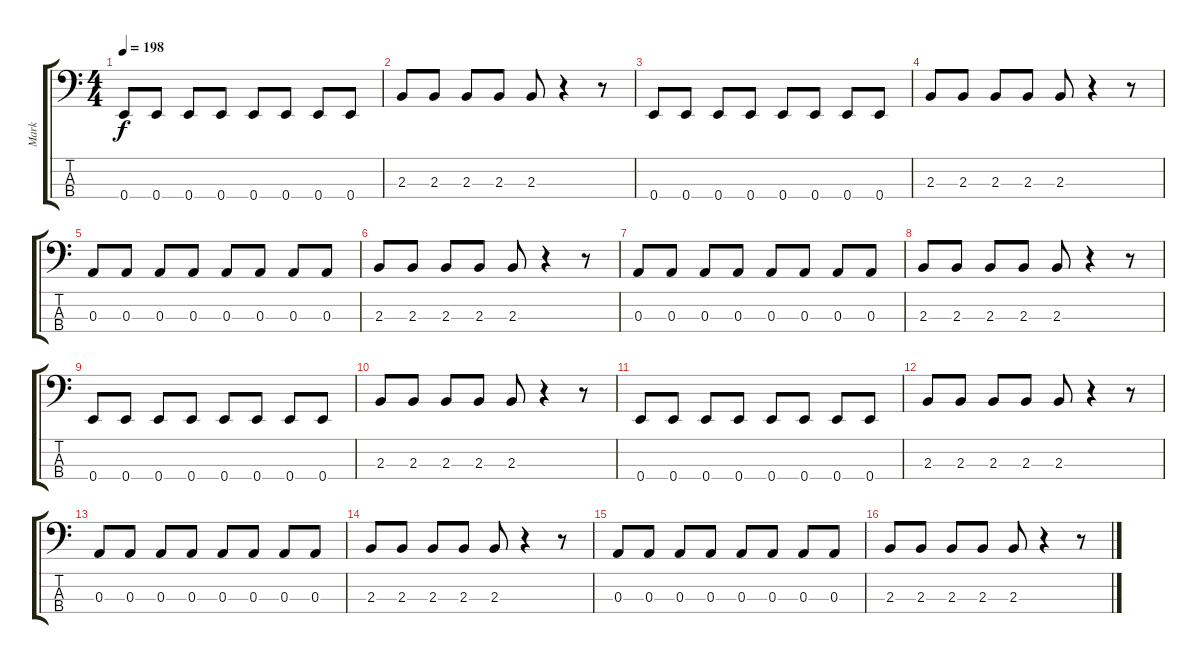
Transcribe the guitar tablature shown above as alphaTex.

\track ("Mark" "Mark") {instrument electricbasspick}
\staff {score tabs}
\tuning (G2 D2 A1 E1) {hide}
\ts (4 4)
\tempo 198
\clef f4
\ks c
0.4.8{dy f} 0.4.8 0.4.8 0.4.8 0.4.8 0.4.8 0.4.8 0.4.8 |
2.3.8 2.3.8 2.3.8 2.3.8 2.3.8 r.4 r.8 |
0.4.8 0.4.8 0.4.8 0.4.8 0.4.8 0.4.8 0.4.8 0.4.8 |
2.3.8 2.3.8 2.3.8 2.3.8 2.3.8 r.4 r.8 |
0.3.8 0.3.8 0.3.8 0.3.8 0.3.8 0.3.8 0.3.8 0.3.8 |
2.3.8 2.3.8 2.3.8 2.3.8 2.3.8 r.4 r.8 |
0.3.8 0.3.8 0.3.8 0.3.8 0.3.8 0.3.8 0.3.8 0.3.8 |
2.3.8 2.3.8 2.3.8 2.3.8 2.3.8 r.4 r.8 |
0.4.8 0.4.8 0.4.8 0.4.8 0.4.8 0.4.8 0.4.8 0.4.8 |
2.3.8 2.3.8 2.3.8 2.3.8 2.3.8 r.4 r.8 |
0.4.8 0.4.8 0.4.8 0.4.8 0.4.8 0.4.8 0.4.8 0.4.8 |
2.3.8 2.3.8 2.3.8 2.3.8 2.3.8 r.4 r.8 |
0.3.8 0.3.8 0.3.8 0.3.8 0.3.8 0.3.8 0.3.8 0.3.8 |
2.3.8 2.3.8 2.3.8 2.3.8 2.3.8 r.4 r.8 |
0.3.8 0.3.8 0.3.8 0.3.8 0.3.8 0.3.8 0.3.8 0.3.8 |
2.3.8 2.3.8 2.3.8 2.3.8 2.3.8 r.4 r.8
